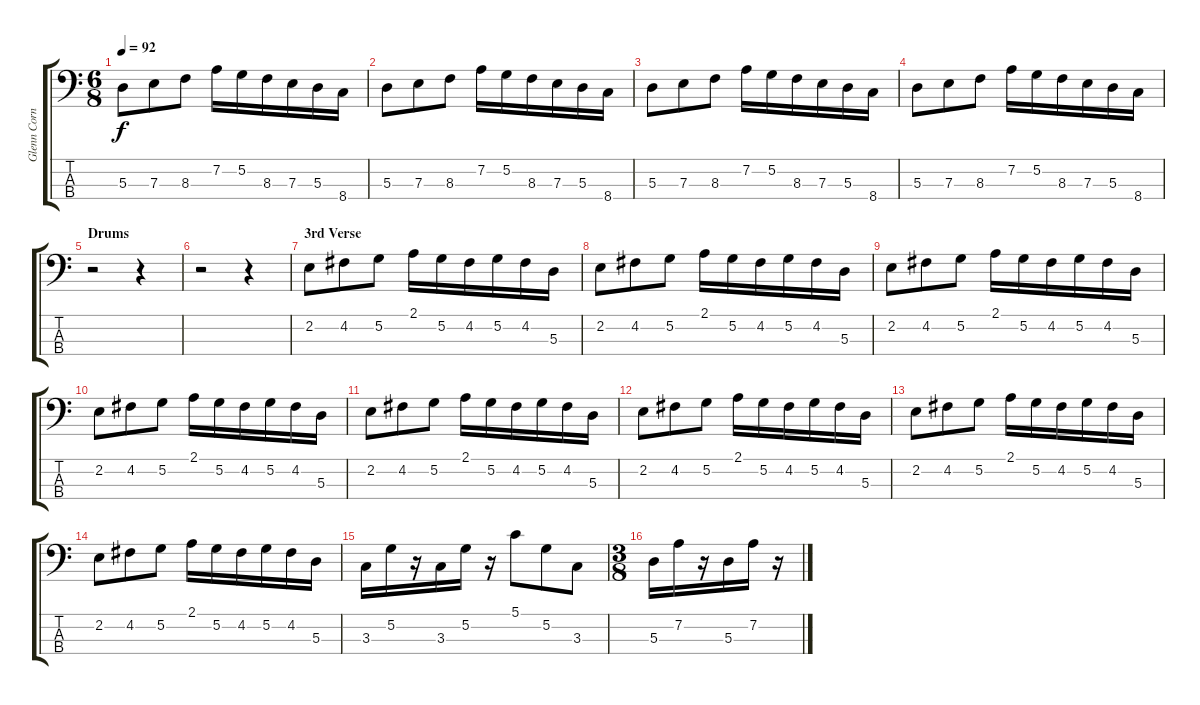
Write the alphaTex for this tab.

\track ("Glenn Cornick (Bass Guitar)" "Glenn Corn") {instrument electricbassfinger}
\staff {score tabs}
\tuning (G2 D2 A1 E1) {hide}
\ts (6 8)
\tempo 92
\clef f4
\ks c
5.3.8{dy f} 7.3.8 8.3.8 7.2.16 5.2.16 8.3.16 7.3.16 5.3.16 8.4.16 |
5.3.8 7.3.8 8.3.8 7.2.16 5.2.16 8.3.16 7.3.16 5.3.16 8.4.16 |
5.3.8 7.3.8 8.3.8 7.2.16 5.2.16 8.3.16 7.3.16 5.3.16 8.4.16 |
5.3.8 7.3.8 8.3.8 7.2.16 5.2.16 8.3.16 7.3.16 5.3.16 8.4.16 |
\section ("" "Drums")
r.2 r.4 |
r.2 r.4 |
\section ("" "3rd Verse")
2.2.8 4.2.8 5.2.8 2.1.16 5.2.16 4.2.16 5.2.16 4.2.16 5.3.16 |
2.2.8 4.2.8 5.2.8 2.1.16 5.2.16 4.2.16 5.2.16 4.2.16 5.3.16 |
2.2.8 4.2.8 5.2.8 2.1.16 5.2.16 4.2.16 5.2.16 4.2.16 5.3.16 |
2.2.8 4.2.8 5.2.8 2.1.16 5.2.16 4.2.16 5.2.16 4.2.16 5.3.16 |
2.2.8 4.2.8 5.2.8 2.1.16 5.2.16 4.2.16 5.2.16 4.2.16 5.3.16 |
2.2.8 4.2.8 5.2.8 2.1.16 5.2.16 4.2.16 5.2.16 4.2.16 5.3.16 |
2.2.8 4.2.8 5.2.8 2.1.16 5.2.16 4.2.16 5.2.16 4.2.16 5.3.16 |
2.2.8 4.2.8 5.2.8 2.1.16 5.2.16 4.2.16 5.2.16 4.2.16 5.3.16 |
3.3.16 5.2.16 r.16 3.3.16 5.2.16 r.16 5.1.8 5.2.8 3.3.8 |
\ts (3 8)
5.3.16 7.2.16 r.16 5.3.16 7.2.16 r.16
